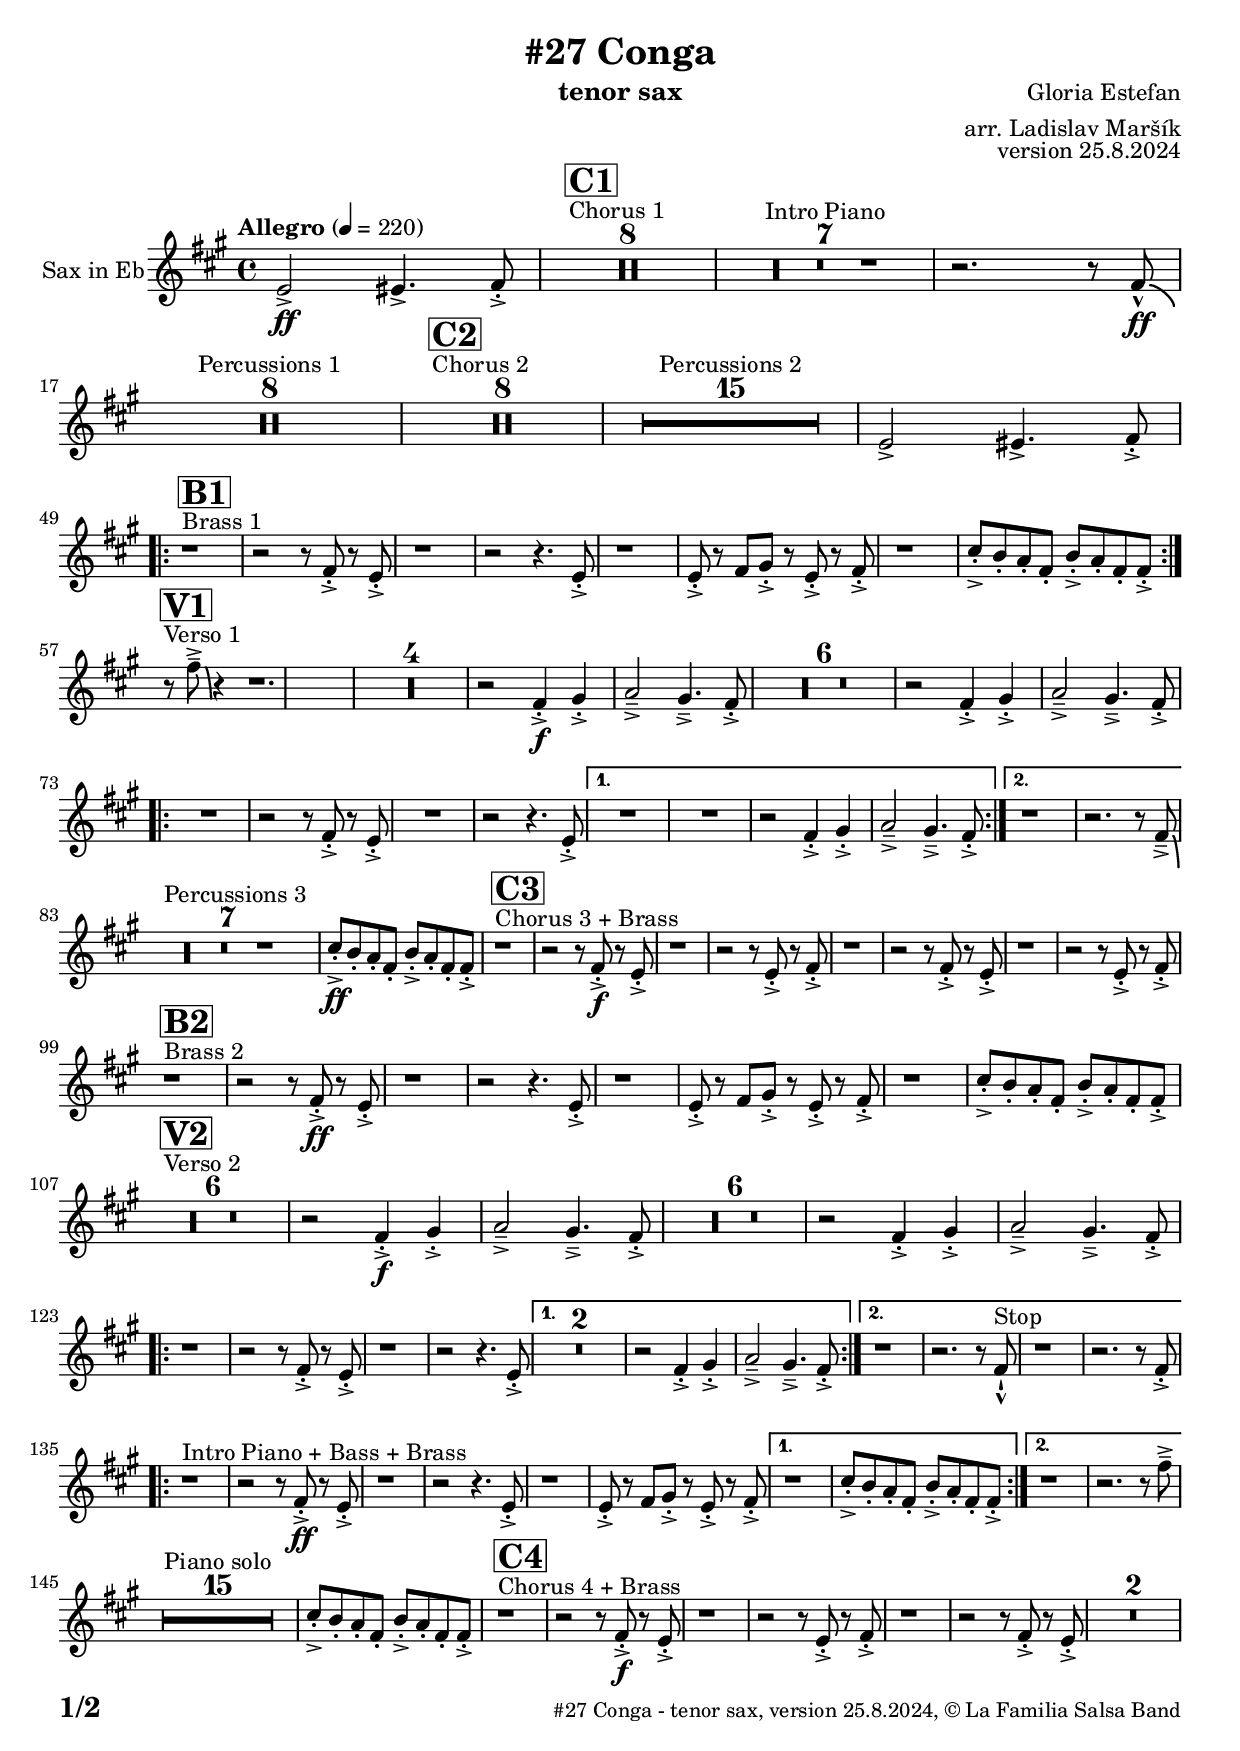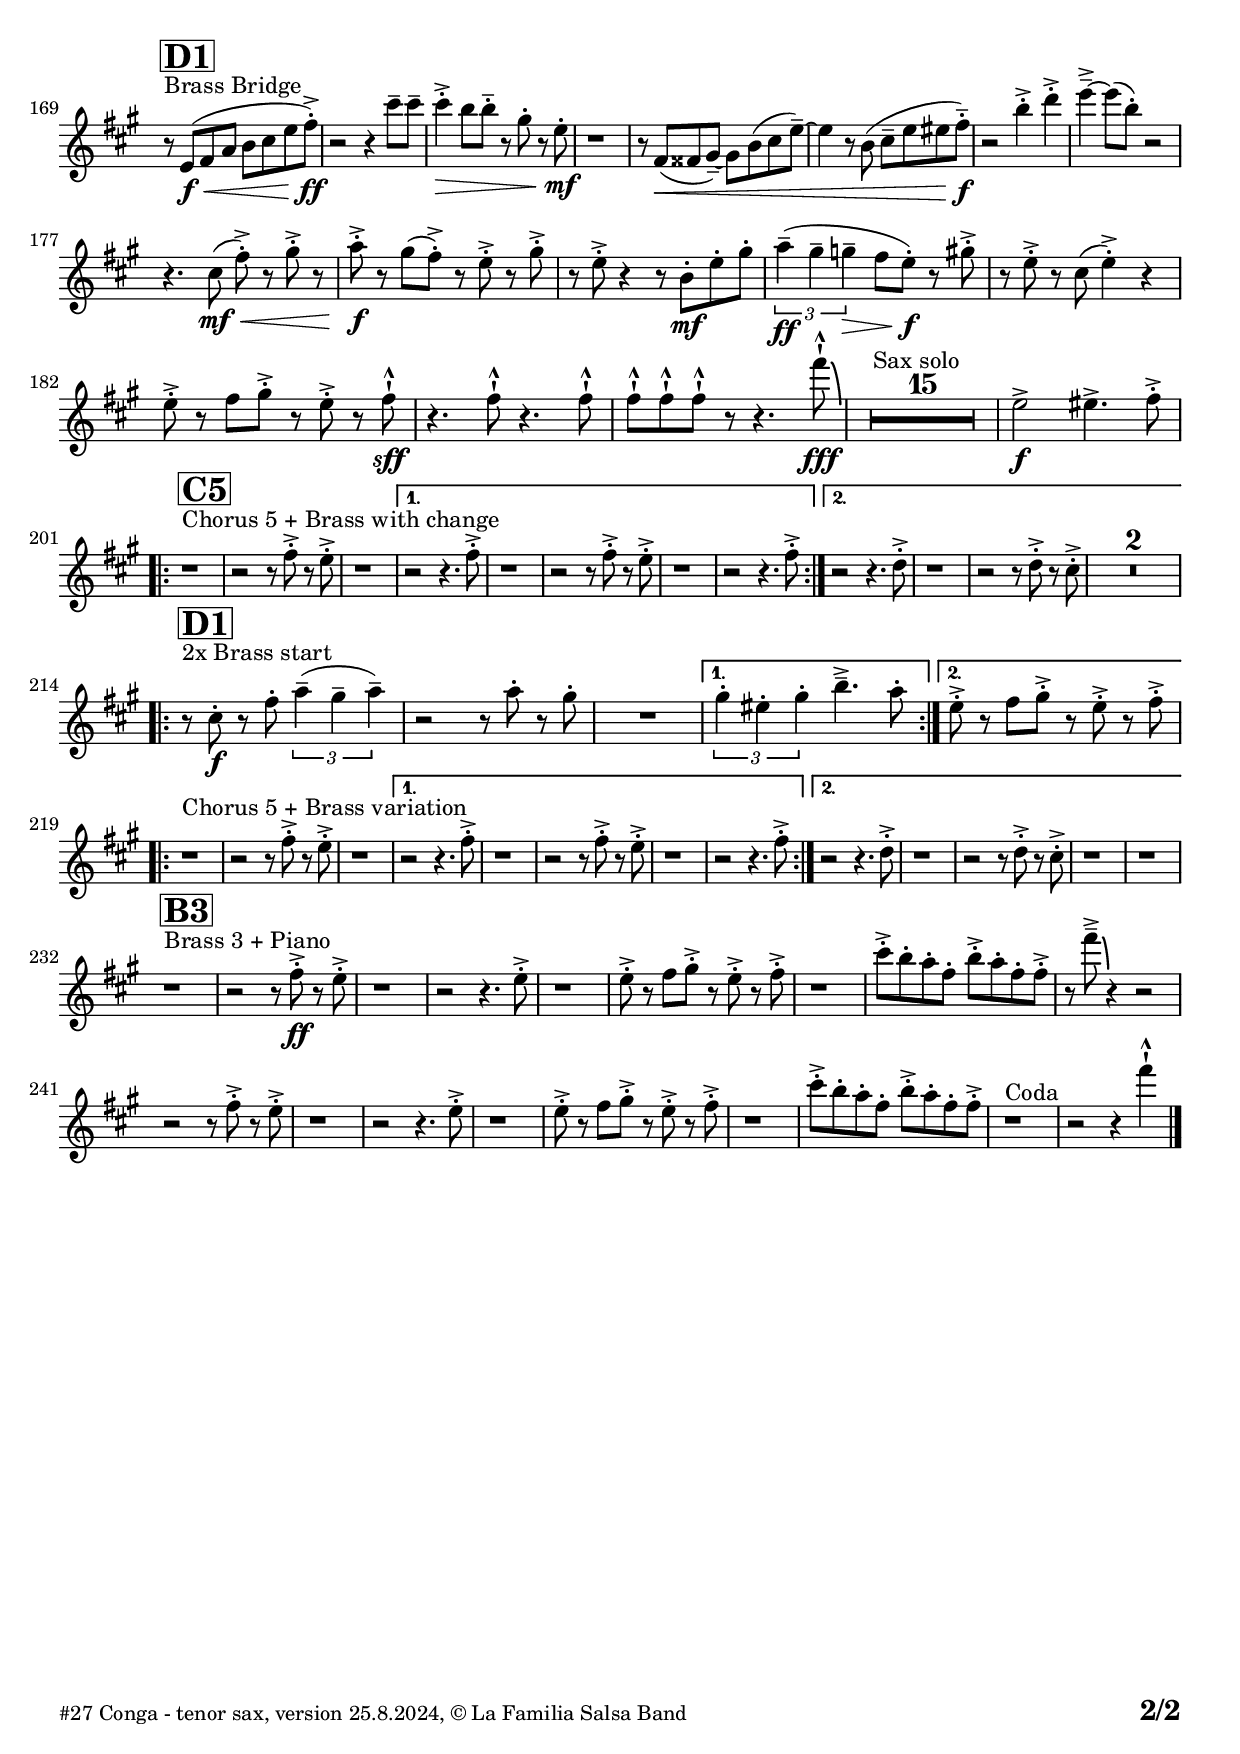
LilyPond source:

\version "2.24.4"

% Sheet revision 2022_09

\header {
    title = "#27 Conga"
        instrument = "tenor sax"
    composer = "Gloria Estefan"
      arranger = "arr. Ladislav Maršík"
  opus = "version 25.8.2024"
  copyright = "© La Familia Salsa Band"
}

inst =
#(define-music-function
  (string)
  (string?)
  #{ <>^\markup \abs-fontsize #16 \bold \box #string #})

makePercent = #(define-music-function (note) (ly:music?)
                 (make-music 'PercentEvent 'length (ly:music-length note)))

#(define (test-stencil grob text)
   (let* ((orig (ly:grob-original grob))
          (siblings (ly:spanner-broken-into orig)) ; have we been split?
          (refp (ly:grob-system grob))
          (left-bound (ly:spanner-bound grob LEFT))
          (right-bound (ly:spanner-bound grob RIGHT))
          (elts-L (ly:grob-array->list (ly:grob-object left-bound 'elements)))
          (elts-R (ly:grob-array->list (ly:grob-object right-bound 'elements)))
          (break-alignment-L
           (filter
            (lambda (elt) (grob::has-interface elt 'break-alignment-interface))
            elts-L))
          (break-alignment-R
           (filter
            (lambda (elt) (grob::has-interface elt 'break-alignment-interface))
            elts-R))
          (break-alignment-L-ext (ly:grob-extent (car break-alignment-L) refp X))
          (break-alignment-R-ext (ly:grob-extent (car break-alignment-R) refp X))
          (num
           (markup text))
          (num
           (if (or (null? siblings)
                   (eq? grob (car siblings)))
               num
               (make-parenthesize-markup num)))
          (num (grob-interpret-markup grob num))
          (num-stil-ext-X (ly:stencil-extent num X))
          (num-stil-ext-Y (ly:stencil-extent num Y))
          (num (ly:stencil-aligned-to num X CENTER))
          (num
           (ly:stencil-translate-axis
            num
            (+ (interval-length break-alignment-L-ext)
               (* 0.5
                  (- (car break-alignment-R-ext)
                     (cdr break-alignment-L-ext))))
            X))
          (bracket-L
           (markup
            #:path
            0.1 ; line-thickness
            `((moveto 0.5 ,(* 0.5 (interval-length num-stil-ext-Y)))
              (lineto ,(* 0.5
                          (- (car break-alignment-R-ext)
                             (cdr break-alignment-L-ext)
                             (interval-length num-stil-ext-X)))
                      ,(* 0.5 (interval-length num-stil-ext-Y)))
              (closepath)
              (rlineto 0.0
                       ,(if (or (null? siblings) (eq? grob (car siblings)))
                            -1.0 0.0)))))
          (bracket-R
           (markup
            #:path
            0.1
            `((moveto ,(* 0.5
                          (- (car break-alignment-R-ext)
                             (cdr break-alignment-L-ext)
                             (interval-length num-stil-ext-X)))
                      ,(* 0.5 (interval-length num-stil-ext-Y)))
              (lineto 0.5
                      ,(* 0.5 (interval-length num-stil-ext-Y)))
              (closepath)
              (rlineto 0.0
                       ,(if (or (null? siblings) (eq? grob (last siblings)))
                            -1.0 0.0)))))
          (bracket-L (grob-interpret-markup grob bracket-L))
          (bracket-R (grob-interpret-markup grob bracket-R))
          (num (ly:stencil-combine-at-edge num X LEFT bracket-L 0.4))
          (num (ly:stencil-combine-at-edge num X RIGHT bracket-R 0.4)))
     num))

#(define-public (Measure_attached_spanner_engraver context)
   (let ((span '())
         (finished '())
         (event-start '())
         (event-stop '()))
     (make-engraver
      (listeners ((measure-counter-event engraver event)
                  (if (= START (ly:event-property event 'span-direction))
                      (set! event-start event)
                      (set! event-stop event))))
      ((process-music trans)
       (if (ly:stream-event? event-stop)
           (if (null? span)
               (ly:warning "You're trying to end a measure-attached spanner but you haven't started one.")
               (begin (set! finished span)
                 (ly:engraver-announce-end-grob trans finished event-start)
                 (set! span '())
                 (set! event-stop '()))))
       (if (ly:stream-event? event-start)
           (begin (set! span (ly:engraver-make-grob trans 'MeasureCounter event-start))
             (set! event-start '()))))
      ((stop-translation-timestep trans)
       (if (and (ly:spanner? span)
                (null? (ly:spanner-bound span LEFT))
                (moment<=? (ly:context-property context 'measurePosition) ZERO-MOMENT))
           (ly:spanner-set-bound! span LEFT
                                  (ly:context-property context 'currentCommandColumn)))
       (if (and (ly:spanner? finished)
                (moment<=? (ly:context-property context 'measurePosition) ZERO-MOMENT))
           (begin
            (if (null? (ly:spanner-bound finished RIGHT))
                (ly:spanner-set-bound! finished RIGHT
                                       (ly:context-property context 'currentCommandColumn)))
            (set! finished '())
            (set! event-start '())
            (set! event-stop '()))))
      ((finalize trans)
       (if (ly:spanner? finished)
           (begin
            (if (null? (ly:spanner-bound finished RIGHT))
                (set! (ly:spanner-bound finished RIGHT)
                      (ly:context-property context 'currentCommandColumn)))
            (set! finished '())))
       (if (ly:spanner? span)
           (begin
            (ly:warning "I think there's a dangling measure-attached spanner :-(")
            (ly:grob-suicide! span)
            (set! span '())))))))

\layout {
  \context {
    \Staff
    \consists #Measure_attached_spanner_engraver
    \override MeasureCounter.font-encoding = #'latin1
    \override MeasureCounter.font-size = 0
    \override MeasureCounter.outside-staff-padding = 2
    \override MeasureCounter.outside-staff-horizontal-padding = #0
  }
}

repeatBracket = #(define-music-function
                  (parser location N note)
                  (number? ly:music?)
                  #{
                    \override Staff.MeasureCounter.stencil =
                    #(lambda (grob) (test-stencil grob #{ #(string-append(number->string N) "x") #} ))
                    \startMeasureCount
                    \repeat volta #N { $note }
                    \stopMeasureCount
                  #}
                  )


TenorSax = \new Voice
\transpose c d'
\relative c {
    \set Staff.instrumentName = \markup {
        \center-align { "Sax in Eb" }
    }

    \key e \minor
    \time 4/4
    \tempo "Allegro" 4 = 220
    
    \partial 1
    d2 \ff -> dis4. -> e8 -. -> |
    
    
    s1*0 ^\markup { "Chorus 1" }
  \inst "C1"
    R1*8 
    R1*7 ^\markup { "Intro Piano" }
    r2. r8 e -^ \ff \bendAfter -4|
    R1*8 ^\markup { "Percussions 1" }
    
    s1*0 ^\markup { "Chorus 2" }
  \inst "C2"
    R1*8 
    R1*15 ^\markup { "Percussions 2" }
    d2 -> dis4. -> e8 -. -> | \break
        s1*0 ^\markup { "Brass 1" }
  \inst "B1"
    \repeat volta 2 {
        r1 r2 r8 e -. -> r d -. -> |
        r1 r2 r4. d8 -. -> |
        r1 d8 -. -> r e fis -. -> r d -. -> r e -. -> |
        r1 b'8 -. -> a -. g -. e -. a -. -> g -. e -. e -> -. | \break
    }
            s1*0 ^\markup { "Verso 1" }
  \inst "V1"
    r8 e' \tenuto -> \bendAfter #-6 r4 r1. |
R1*4
    r2 e,4 \f -. -> fis -. -> g2 \tenuto -> fis4 . \tenuto -> e8 -. -> |
R1*6
    r2 e4 -. -> fis -. -> g2 \tenuto -> fis4 . \tenuto -> e8 -. -> | \break
    
    
    \repeat volta 2 {
        R1 |
        r2 r8 e -. -> r d -. -> |
        R1 |
        r2 r4. d8 -. -> |
    
    \alternative {
        {
            R1 |
            R1 |
            r2 e4 -. -> fis -. -> g2 \tenuto -> fis4 . \tenuto -> e8 -. -> |
        }
        {
            r1 r2. r8 e \tenuto -> \bendAfter #-6 | \break
        }
     }
    }
    
    s1*0 ^\markup { "Percussions 3" }
   R1*7 
    
   b'8 \ff -. -> a -. g -. e -. a -. -> g -. e -. e -> -. | 
    
        s1*0 ^\markup { "Chorus 3 + Brass" }
  \inst "C3"
    r1 r2 r8 e \f -. -> r d -. -> |
    r1 r2 r8 d -. -> r e -. -> |
    r1 r2 r8 e -. -> r d -. -> |
    r1 r2 r8 d -. -> r e -. -> | \break
    
            s1*0 ^\markup { "Brass 2" }
  \inst "B2"
    r1  r2 r8 e \ff -. -> r d -. -> |
    r1 r2 r4. d8 -. -> |
    r1 d8 -. -> r e fis -. -> r d -. -> r e -. -> |
    r1 b'8 -. -> a -. g -. e -. a -. -> g -. e -. e -> -. | \break
    
            s1*0 ^\markup { "Verso 2" }
  \inst "V2"
  R1*6
    r2 e4 \f -. -> fis -. -> g2 \tenuto -> fis4 . \tenuto -> e8 -. -> |
    R1*6
    r2 e4 -. -> fis -. -> g2 \tenuto -> fis4 . \tenuto -> e8 -. -> | \break
    \repeat volta 2 {
        r1 r2 r8 e -. -> r d -. -> |
        r1 r2 r4. d8 -. -> |
    }
    \alternative {
        {
            R\breve |
            r2 e4 -. -> fis -. -> g2 \tenuto -> fis4 . \tenuto -> e8 -. -> |
        } {
            r1 r2. r8 e -! -^  ^\markup { "Stop" } |
            r1 r2. r8 e -. -> | \break
        }
    }
    s1*0 ^\markup { "Intro Piano + Bass + Brass" } 
    \repeat volta 2 {
        r1 r2 r8 e \ff -. -> r d -. -> |
        r1 r2 r4. d8 -. -> |
        r1 d8 -. -> r e fis -. -> r d -. -> r e -. -> |
    }
    \alternative {
        {
            r1 b'8 -. -> a -. g -. e -. a -. -> g -. e -. e -> -. |
        }
        {
            r1 r2. r8 e' \tenuto -> | \break
        }
    }
    
    s1*0 ^\markup { "Piano solo" }
    R1*15 
    b8 -. -> a -. g -. e -. a -. -> g -. e -. e -> -. |
    
            s1*0 ^\markup { "Chorus 4 + Brass" }
  \inst "C4"
    r1  r2 r8 e \f -. -> r d -. -> |
    r1 r2 r8 d -. -> r e -. -> |
    r1 r2 r8 e -. -> r d -. -> |
    R\breve | \break
    
                s1*0 ^\markup { "Brass Bridge" }
                  \inst "D1"
    r8 d ( \f \< e g a b d e -. -> ) \ff r2 r4 b'8 \tenuto b \tenuto |
    b4 \> -> -. a8 a \tenuto -. r fis -. r d -. \mf r1 |
    r8 e, ( \< eis fis ~ \tenuto ) fis a ( b  d ~ \tenuto ) d4 r8 a ( b \tenuto d dis e \tenuto -. \f ) |
    r2 a4 -. -> c4 -. -> d4 \tenuto -> ~ d8 ( a -. ) r2 | \break
    r4. b,8 ( \mf \< e -. ->  ) r fis -. -> r g \f -. -> r fis ( e -. -> ) r d -. -> r fis -. -> |
    r d -. -> r4 r8 a -. \mf d -. fis -. \tuplet 3/2 { g4 ( \tenuto \ff fis \tenuto f \tenuto \> } e8 d -. \f ) r fis -. -> |
    r d -. -> r b ( d4 -. -> ) r d8 -. -> r e fis -. -> r d -. -> r e \sff -! -^ |
    r4. e8 -! -^ r4. e8 -! -^ e -! -^ e -! -^ e -! -^ r r4. e'8 \fff \bendAfter #-8 -! -^ | 
    
        s1*0 ^\markup { "Sax solo" }
    R1*15 
    d,2 \f -> dis4. -> e8 -. -> | \break
    
                s1*0 ^\markup { "Chorus 5 + Brass with change" }
  \inst "C5"
    \repeat volta 2 {
        r1 r2 r8 e -. -> r d -. -> |
        r1 |
    }
    \alternative {
    {
      
        r2 r4. e8 -. -> |
        r1 r2 r8 e -. -> r d -. -> |
        r1 r2 r4. e8 -. -> |
    }
    {
      
        r2 r4. c8 -. -> |
        r1 r2 r8 c -. -> r b -. -> |
        R1*2  | \break
    }
    }
    
    s1*0 ^\markup { "2x Brass start" }
                      \inst "D1"
    \repeat volta 2 {
    r8  b \f -. r e -.  \tuplet 3/2 { g4 ( -- fis --  g --  ) } |
    r2 r8 g -. r fis -. |
        R1 |
    } 
    \alternative {
      {
         \tuplet 3/2 { fis4 -. dis -. fis -. } a4. -- -> g8 -. | 
      }
      {
        d8 -. -> r e fis -. -> r d -. -> r e -. -> | \break
      }
    }

  \repeat volta 2 {
        r1 ^\markup { "Chorus 5 + Brass variation" } r2 r8 e -. -> r d -. -> |
        r1 |
    }
    \alternative {
    {
      
        r2 r4. e8 -. -> |
        r1 r2 r8 e -. -> r d -. -> |
        r1 r2 r4. e8 -. -> |
    }
    {
      
        r2 r4. c8 -. -> |
        r1 r2 r8 c -. -> r b -. -> |
        r1 r1  | \break
    }
    }

            s1*0 ^\markup { "Brass 3 + Piano" }
  \inst "B3"
    r1  r2 r8 e \ff -. -> r d -. -> |
    r1 r2 r4. d8 -. -> |
    r1 d8 -. -> r e fis -. -> r d -. -> r e -. -> |
    r1 b'8 -. -> a -. g -. e -. a -. -> g -. e -. e -> -. |
    r8 e' \tenuto -> \bendAfter #-6 r4 r2 r r8 e, -. -> r d -. -> |
    r1 r2 r4. d8 -. -> |
    r1 d8 -. -> r e fis -. -> r d -. -> r e -. -> |
    r1 b'8 -. -> a -. g -. e -. a -. -> g -. e -. e -> -. |

    r1 ^\markup { "Coda" } r2 r4 e' -! -^ |

  \label #'lastPage
  \bar "|."
}

\score {
  \compressMMRests \new Staff \with {
    \consists "Volta_engraver"
  }
  {
    \TenorSax
  }
  \layout {
    \context {
      \Score
      \remove "Volta_engraver"
    }
  }
  \midi { }
}


\paper {
  system-system-spacing =
  #'((basic-distance . 14)
     (minimum-distance . 10)
     (padding . 1)
     (stretchability . 60))
  between-system-padding = #2
  bottom-margin = 5\mm

  print-page-number = ##t
  print-first-page-number = ##t
  oddHeaderMarkup = \markup \fill-line { " " }
  evenHeaderMarkup = \markup \fill-line { " " }
  oddFooterMarkup = \markup {
    \fill-line {
      \bold \fontsize #2
      \concat { \fromproperty #'page:page-number-string "/" \page-ref #'lastPage "0" "?" }

      \fontsize #-1
      \concat { \fromproperty #'header:title " - " \fromproperty #'header:instrument ", " \fromproperty #'header:opus ", " \fromproperty #'header:copyright }
    }
  }
  evenFooterMarkup = \markup {
    \fill-line {
      \fontsize #-1
      \concat { \fromproperty #'header:title " - " \fromproperty #'header:instrument ", " \fromproperty #'header:opus ", " \fromproperty #'header:copyright }

      \bold \fontsize #2
      \concat { \fromproperty #'page:page-number-string "/" \page-ref #'lastPage "0" "?" }
    }
  }
}